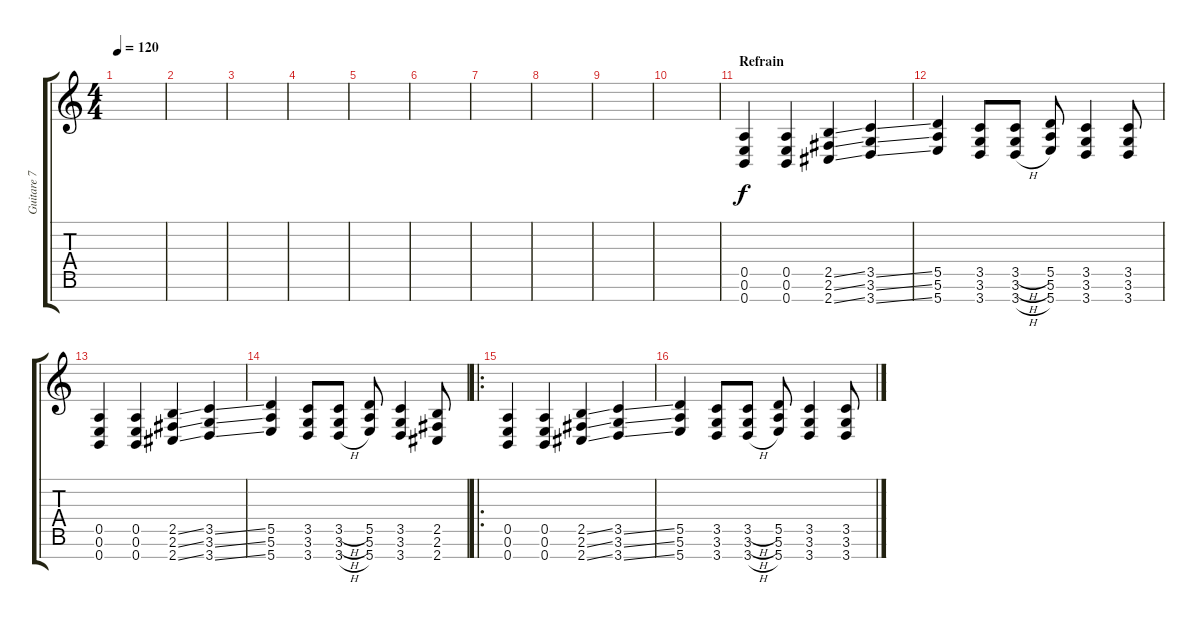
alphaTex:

\track ("Guitare 7 cordes B2" "Guitare 7 ") {instrument distortionguitar}
\staff {score tabs}
\tuning (E4 B3 G3 D3 A2 E2 B1) {hide}
\ts (4 4)
\tempo 120
\clef g2
\ks c
|
|
|
|
|
|
|
|
|
|
\section ("" "Refrain")
(0.5 0.6 0.7).4 (0.5 0.6 0.7).4 (2.5{ss} 2.6{ss} 2.7{ss}).4 (3.5{ss} 3.6{ss} 3.7{ss}).4 |
(5.5 5.6 5.7).4 (3.5 3.6 3.7).8 (3.5{h} 3.6{h} 3.7{h}).8 (5.5 5.6 5.7).8 (3.5 3.6 3.7).4 (3.5 3.6 3.7).8 |
(0.5 0.6 0.7).4 (0.5 0.6 0.7).4 (2.5{ss} 2.6{ss} 2.7{ss}).4 (3.5{ss} 3.6{ss} 3.7{ss}).4 |
(5.5 5.6 5.7).4 (3.5 3.6 3.7).8 (3.5{h} 3.6{h} 3.7{h}).8 (5.5 5.6 5.7).8 (3.5 3.6 3.7).4 (2.5 2.6 2.7).8 |
\ro
(0.5 0.6 0.7).4 (0.5 0.6 0.7).4 (2.5{ss} 2.6{ss} 2.7{ss}).4 (3.5{ss} 3.6{ss} 3.7{ss}).4 |
(5.5 5.6 5.7).4 (3.5 3.6 3.7).8 (3.5{h} 3.6{h} 3.7{h}).8 (5.5 5.6 5.7).8 (3.5 3.6 3.7).4 (3.5 3.6 3.7).8
